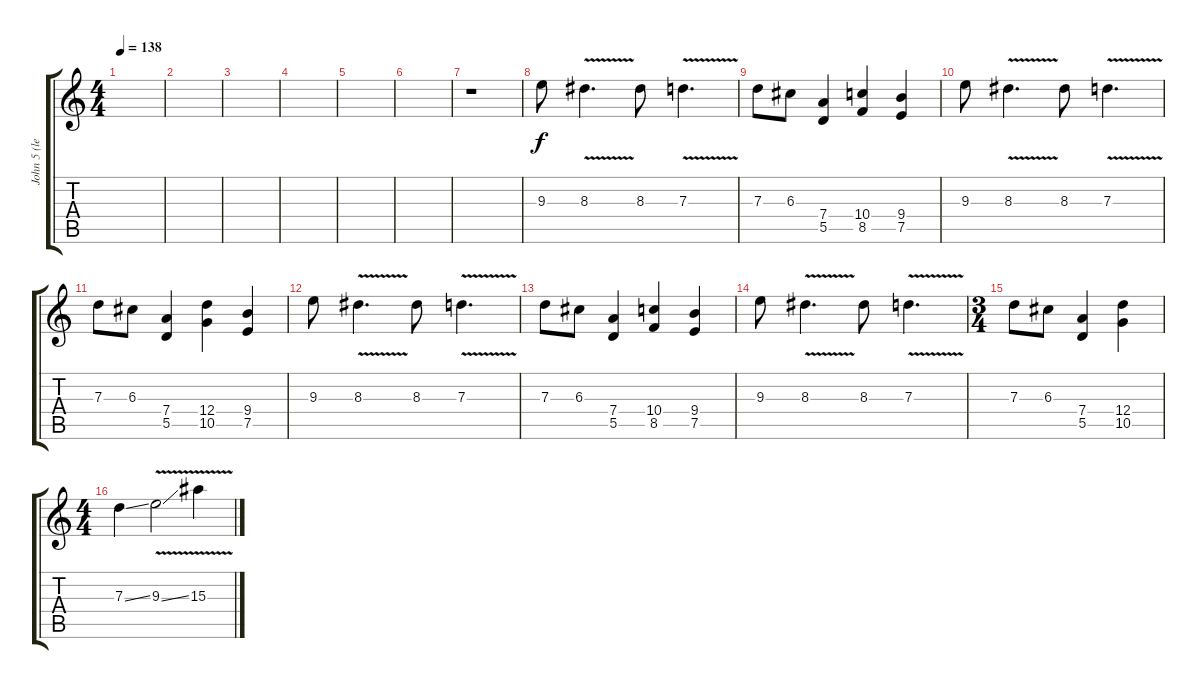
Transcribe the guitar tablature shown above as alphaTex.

\track ("John 5 (lead 2)" "John 5 (le") {instrument distortionguitar}
\staff {score tabs}
\tuning (E4 B3 G3 D3 A2 E2) {hide}
\ts (4 4)
\tempo 138
\clef g2
\ks c
|
|
|
|
|
|
r.1 |
9.3.8 8.3{v}.4{d} 8.3.8 7.3{v}.4{d} |
7.3.8 6.3.8 (7.4 5.5).4 (10.4 8.5).4 (9.4 7.5).4 |
9.3.8 8.3{v}.4{d} 8.3.8 7.3{v}.4{d} |
7.3.8 6.3.8 (7.4 5.5).4 (12.4 10.5).4 (9.4 7.5).4 |
9.3.8 8.3{v}.4{d} 8.3.8 7.3{v}.4{d} |
7.3.8 6.3.8 (7.4 5.5).4 (10.4 8.5).4 (9.4 7.5).4 |
9.3.8 8.3{v}.4{d} 8.3.8 7.3{v}.4{d} |
\ts (3 4)
7.3.8 6.3.8 (7.4 5.5).4 (12.4 10.5).4 |
\ts (4 4)
7.3{ss}.4 9.3{v ss}.2 15.3{v}.4
